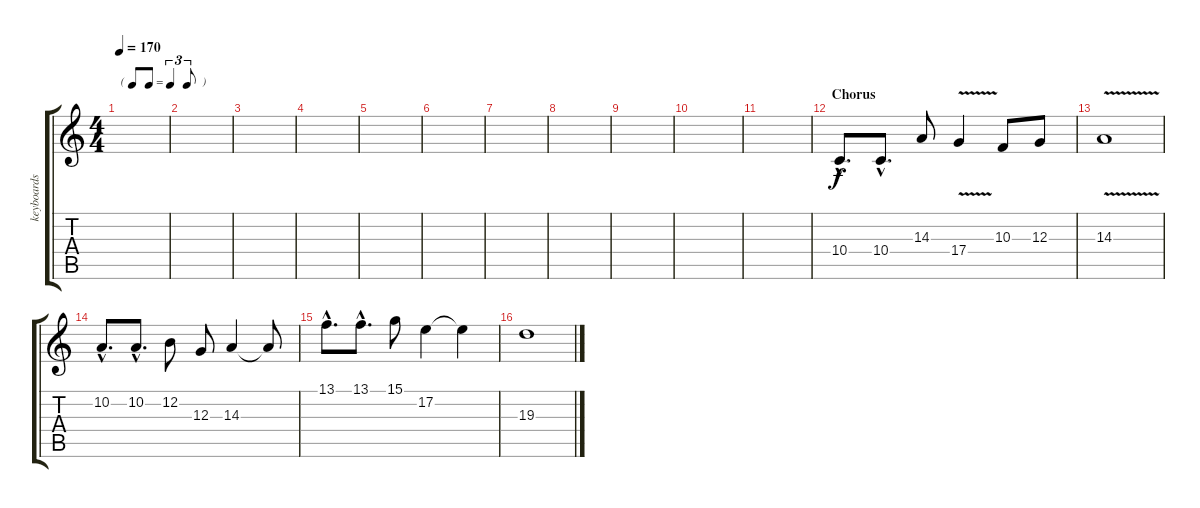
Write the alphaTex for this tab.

\track ("keyboards + vocals" "keyboards ") {instrument frenchhorn}
\staff {score tabs}
\tuning (E4 B3 G3 D3 A2 E2) {hide}
\ts (4 4)
\tf triplet8th
\tempo 170
\clef g2
\ks c
|
|
|
|
|
|
|
|
|
|
|
\section ("" "Chorus")
10.4{hac}.8{d} 10.4{hac}.8{d} 14.3.8 17.4{v}.4 10.3.8 12.3.8 |
14.3{v}.1 |
10.2{hac}.8{d} 10.2{hac}.8{d} 12.2.8 12.3.8 14.3.4 14.3{t}.8 |
13.1{hac}.8{d} 13.1{hac}.8{d} 15.1.8 17.2.4 17.2{t}.4 |
19.3.1
